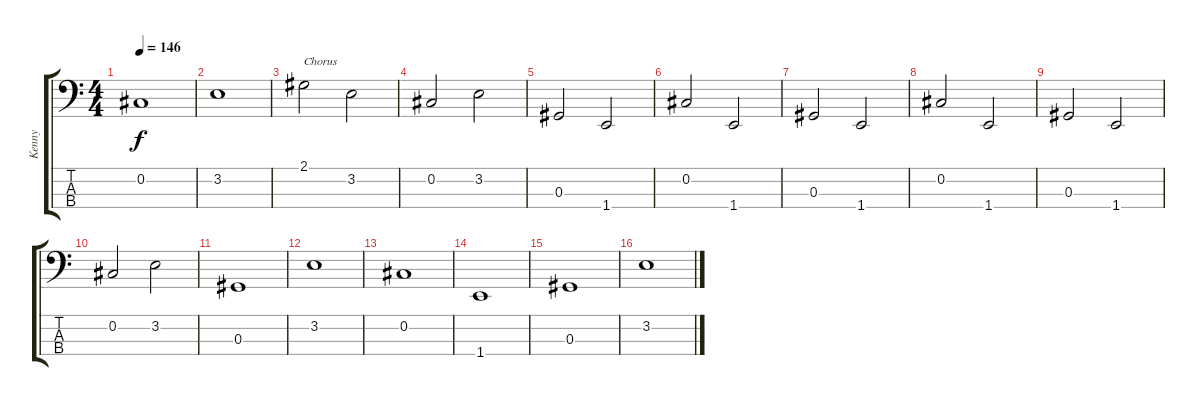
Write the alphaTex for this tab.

\track ("Kenny" "Kenny") {instrument electricbassfinger}
\staff {score tabs}
\tuning (Gb2 Db2 Ab1 Eb1) {hide}
\ts (4 4)
\tempo 146
\clef f4
\ks c
0.2.1{dy f} |
3.2.1 |
2.1.2{txt "Chorus"} 3.2.2 |
0.2.2 3.2.2 |
0.3.2 1.4.2 |
0.2.2 1.4.2 |
0.3.2 1.4.2 |
0.2.2 1.4.2 |
0.3.2 1.4.2 |
0.2.2 3.2.2 |
0.3.1 |
3.2.1 |
0.2.1 |
1.4.1 |
0.3.1 |
3.2.1
